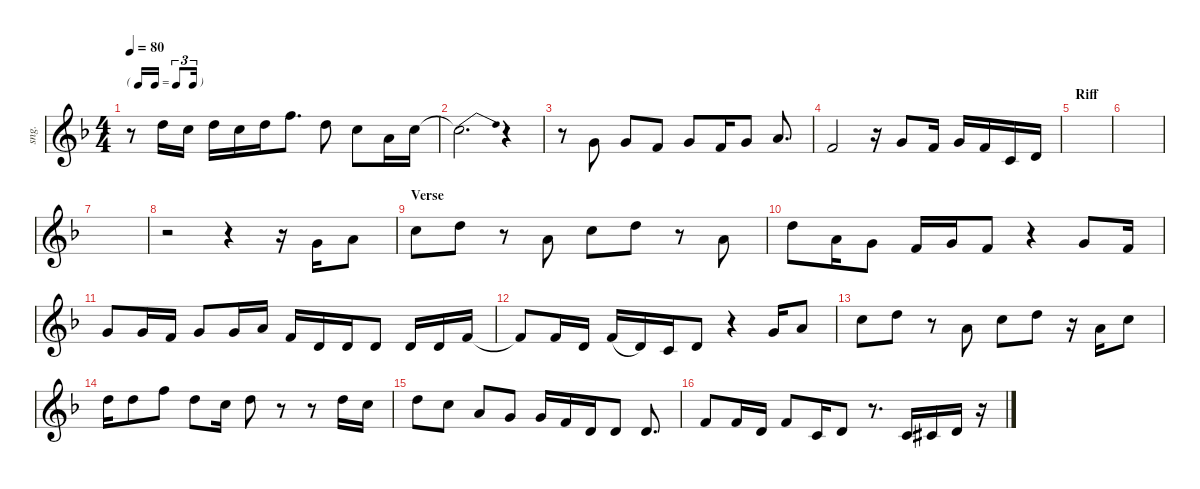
\defaultSystemsLayout 4
\hideDynamics
\bracketExtendMode nobrackets
\otherSystemsTrackNameOrientation horizontal
\track ("Singer" "sng.") {instrument pad7halo}
\staff {score}
\tuning (E4 B3 G3 D3 A2 E2)
\ts (4 4)
\tf triplet16th
\tempo 80
\clef g2
\ks dminor
r.8{dy mf beam Down} 10.1{acc forcenatural}.16{beam Down} 8.1{acc forcenatural}.16{beam Down} 10.1{acc forcenatural}.16{beam Down} 8.1{acc forcenatural}.16{beam Down} 10.1{acc forcenatural}.16{beam Down} 13.1{acc forcenatural}.8{d beam Down} 10.1{acc forcenatural}.8{beam Down} 8.1{acc forcenatural}.8{beam Down} 5.1{acc forcenatural}.16{beam Down} 8.1{acc forcenatural}.16{beam Down} |
8.1{be (bend 0 0 27.599999999999998 4) t acc forcenatural}.2{d beam Down} r.4{beam Down} |
r.8{beam Down} 3.1{acc forcenatural}.8{beam Up} 3.1{acc forcenatural}.8{beam Up} 1.1{acc forcenatural}.8{beam Up} 3.1{acc forcenatural}.8{beam Up} 1.1{acc forcenatural}.16{beam Up} 3.1{acc forcenatural}.8{beam Up} 5.1{acc forcenatural}.8{d beam Up} |
6.2{acc forcenatural}.2{beam Up} r.16{beam Up} 3.1{acc forcenatural}.8{dy f beam Up} 1.1{acc forcenatural}.16{beam Up} 3.1{acc forcenatural}.16{beam Up} 1.1{acc forcenatural}.16{beam Up} 1.2{acc forcenatural}.16{beam Up} 3.2{acc forcenatural}.16{beam Up} |
\section ("" "Riff")
|
|
|
r.2{beam Down} r.4{beam Down} r.16{beam Down} 8.2{acc forcenatural}.16{dy mf beam Up} 10.2{acc forcenatural}.8{beam Up} |
\section ("" "Verse")
13.2{acc forcenatural}.8{beam Down} 10.1{acc forcenatural}.8{beam Down} r.8{beam Down} 5.1{acc forcenatural}.8{beam Up} 8.1{acc forcenatural}.8{beam Down} 10.1{acc forcenatural}.8{beam Down} r.8{beam Down} 5.1{acc forcenatural}.8{beam Up} |
10.1{acc forcenatural}.8{beam Down} 10.2{acc forcenatural}.16{beam Down} 8.2{acc forcenatural}.8{beam Down} 6.2{acc forcenatural}.16{beam Up} 3.1{acc forcenatural}.16{beam Up} 6.2{acc forcenatural}.8{beam Up} r.4{beam Up} 3.1{acc forcenatural}.8{beam Up} 1.1{acc forcenatural}.16{beam Up} |
3.1{acc forcenatural}.8{beam Up} 3.1{acc forcenatural}.16{beam Up} 1.1{acc forcenatural}.16{beam Up} 3.1{acc forcenatural}.8{beam Up} 3.1{acc forcenatural}.16{beam Up} 5.1{acc forcenatural}.16{beam Up} 6.2{acc forcenatural}.16{beam Up} 3.2{acc forcenatural}.16{beam Up} 3.2{acc forcenatural}.16{beam Up} 3.2{acc forcenatural}.8{beam Up} 3.2{acc forcenatural}.16{beam Up} 3.2{acc forcenatural}.16{beam Up} 1.1{acc forcenatural}.16{beam Up} |
1.1{t acc forcenatural}.8{beam Up} 1.1{acc forcenatural}.16{beam Up} 3.2{acc forcenatural}.16{beam Up} 1.1{acc forcenatural}.16{legatoorigin beam Up} 3.2{acc forcenatural}.16{beam Up} 1.2{acc forcenatural}.16{beam Up} 3.2{acc forcenatural}.8{beam Up} r.4{beam Up} 3.1{acc forcenatural}.16{beam Up} 5.1{acc forcenatural}.8{beam Up} |
13.2{acc forcenatural}.8{beam Down} 10.1{acc forcenatural}.8{beam Down} r.8{beam Down} 5.1{acc forcenatural}.8{beam Up} 8.1{acc forcenatural}.8{beam Down} 10.1{acc forcenatural}.8{beam Down} r.16{beam Down} 5.1{acc forcenatural}.16{beam Down} 8.1{acc forcenatural}.8{beam Down} |
10.1{acc forcenatural}.16{beam Down} 10.1{acc forcenatural}.8{beam Down} 13.1{acc forcenatural}.8{beam Down} 10.1{acc forcenatural}.8{beam Down} 8.1{acc forcenatural}.16{beam Down} 10.1{acc forcenatural}.8{beam Down} r.8{beam Down} r.8{beam Down} 10.1{acc forcenatural}.16{beam Down} 8.1{acc forcenatural}.16{beam Down} |
10.1{acc forcenatural}.8{beam Down} 8.1{acc forcenatural}.8{beam Down} 5.1{acc forcenatural}.8{beam Up} 3.1{acc forcenatural}.8{beam Up} 3.1{acc forcenatural}.16{beam Up} 1.1{acc forcenatural}.16{beam Up} 3.2{acc forcenatural}.16{beam Up} 3.2{acc forcenatural}.8{beam Up} 3.2{acc forcenatural}.8{d beam Up} |
1.1{acc forcenatural}.8{beam Up} 1.1{acc forcenatural}.16{beam Up} 3.2{acc forcenatural}.16{beam Up} 1.1{acc forcenatural}.8{beam Up} 1.2{acc forcenatural}.16{beam Up} 3.2{acc forcenatural}.8{beam Up} r.8{d beam Up} 1.2{acc forcenatural}.16{beam Up} 2.2{acc #}.16{beam Up} 3.2{acc forcenatural}.16{beam Up} r.16{beam Up}
